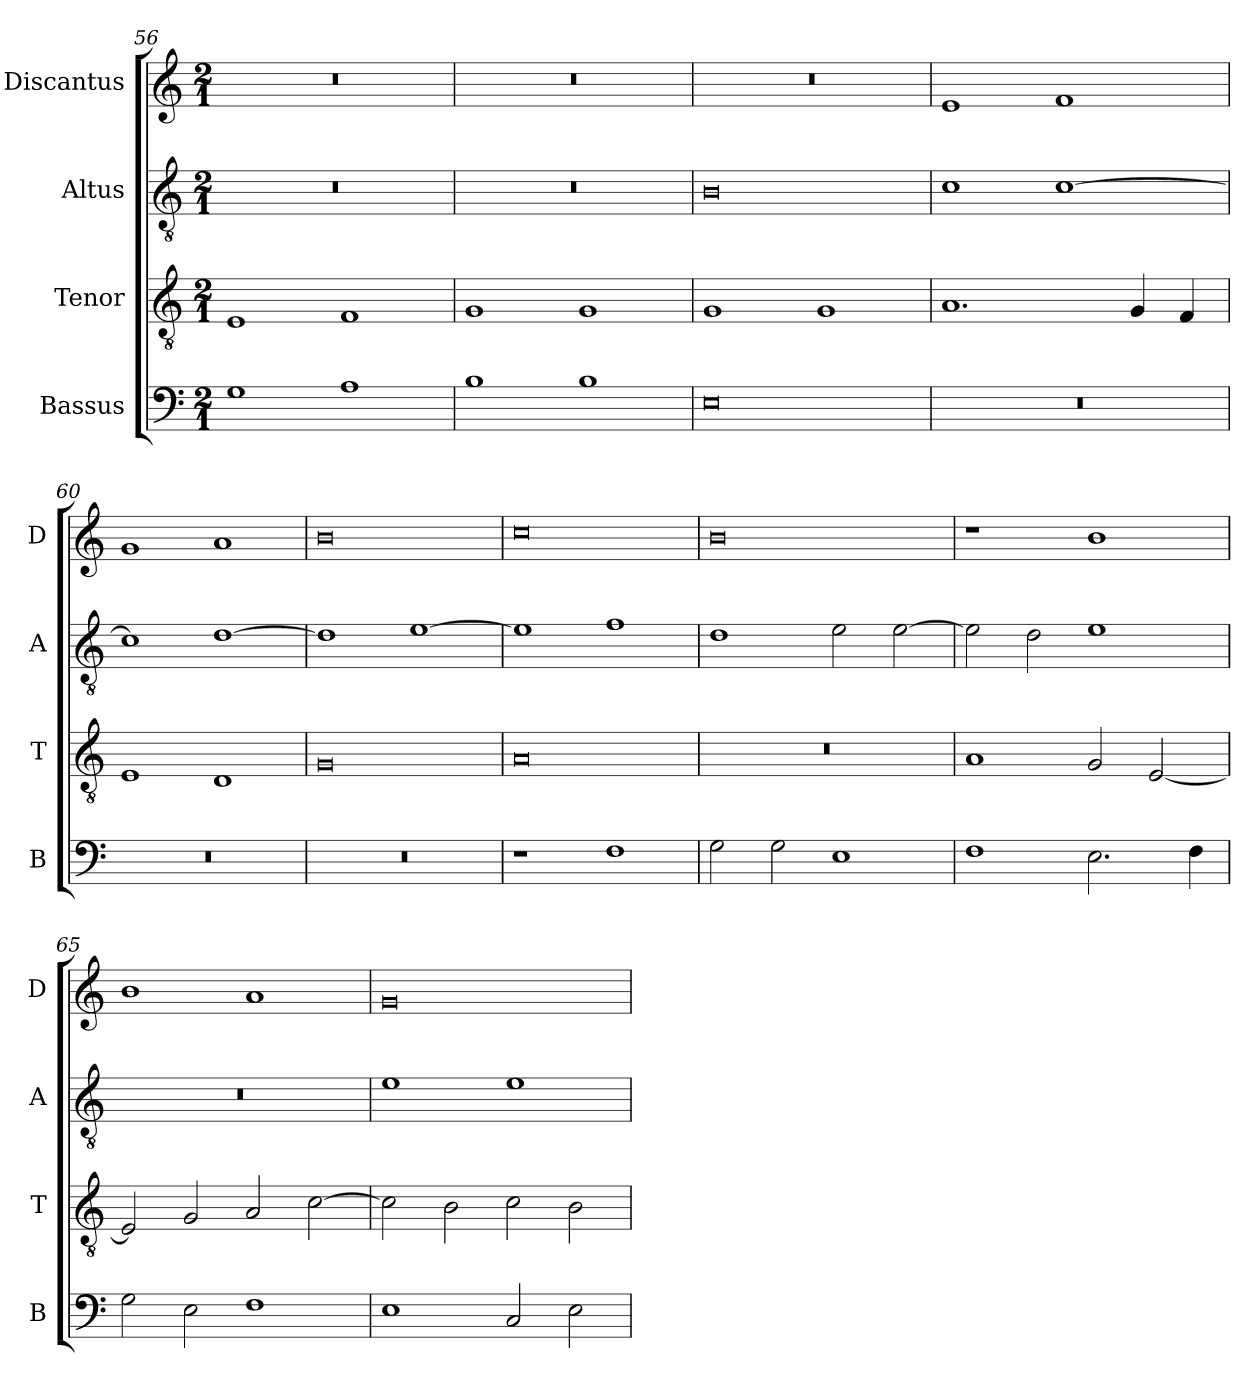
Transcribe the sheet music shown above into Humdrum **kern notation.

**kern	**kern	**kern	**kern
*part4	*part3	*part2	*part1
*staff4	*staff3	*staff2	*staff1
*I"Bassus	*I"Tenor	*I"Altus	*I"Discantus
*I'B	*I'T	*I'A	*I'D
*clefF4	*clefGv2	*clefGv2	*clefG2
*k[]	*k[]	*k[]	*k[]
*M2/1	*M2/1	*M2/1	*M2/1
=56	=56	=56	=56
1G	1E	0r	0r
1A	1F	.	.
=57	=57	=57	=57
1B	1G	0r	0r
1B	1G	.	.
=58	=58	=58	=58
0E	1G	0B	0r
.	1G	.	.
=59	=59	=59	=59
0r	1.A	1c	1e
.	.	[1c	1f
.	4G/	.	.
.	4F/	.	.
=60	=60	=60	=60
0r	1E	1c]	1g
.	1D	[1d	1a
=61	=61	=61	=61
0r	0G	1d]	0b
.	.	[1e	.
=62	=62	=62	=62
1r	0A	1e]	0cc
1F	.	1f	.
=63	=63	=63	=63
2G\	0r	1d	0b
2G\	.	.	.
1E	.	2e\	.
.	.	[2e\	.
=64	=64	=64	=64
1F	1A	2e\]	1r
.	.	2d\	.
2.E\	2G/	1e	1b
.	[2E/	.	.
4F\	.	.	.
=65	=65	=65	=65
2G\	2E/]	0r	1b
2E\	2G/	.	.
1F	2A/	.	1a
.	[2c\	.	.
=66	=66	=66	=66
1E	2c\]	1e	0g
.	2B\	.	.
2C/	2c\	1e	.
2E\	2B\	.	.
=	=	=	=
*-	*-	*-	*-
